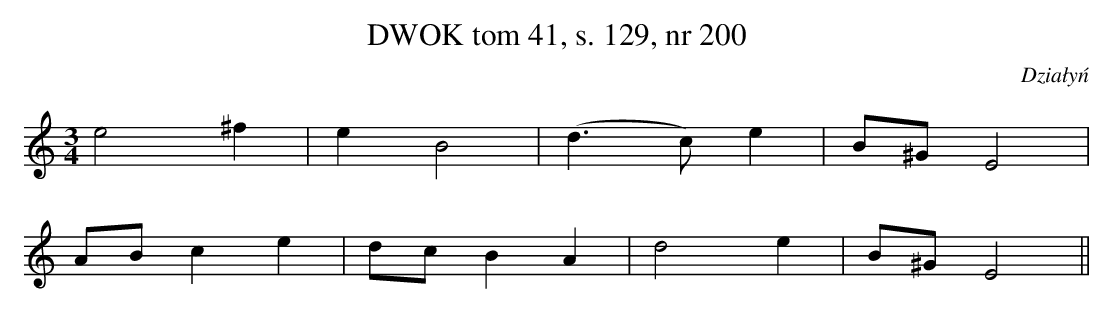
X:1
T:DWOK tom 41, s. 129, nr 200
O:Działyń
L:1/16
M:3/4
K:C
e8 ^f4|e4 B8|(d6c2) e4|B2^G2 E8|
A2B2 c4 e4|d2c2 B4 A4|d8 e4|B2^G2 E8||
